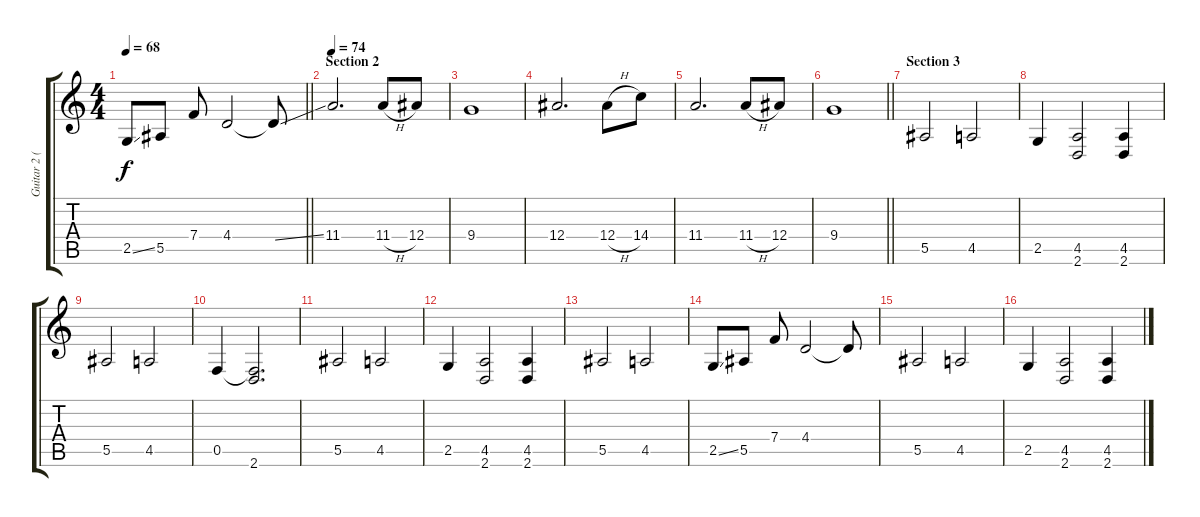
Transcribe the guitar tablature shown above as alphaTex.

\track ("Guitar 2 (Distortion)" "Guitar 2 (") {instrument distortionguitar}
\staff {score tabs}
\tuning (C4 G3 Eb3 Bb2 F2 C2) {hide}
\ts (4 4)
\tempo 68
\clef g2
\barLineRight lightlight
\ks c
2.5{ss}.8{dy f} 5.5.8 7.4.8 4.4.2 4.4{ss t}.8 |
\section ("" "Section 2")
\tempo 74
11.4.2{d} 11.4{h}.8 12.4.8 |
9.4.1 |
12.4.2{d} 12.4{h}.8 14.4.8 |
11.4.2{d} 11.4{h}.8 12.4.8 |
\barLineRight lightlight
9.4.1 |
\section ("" "Section 3")
5.5.2 4.5.2 |
2.5.4 (4.5 2.6).2 (4.5 2.6).4 |
5.5.2 4.5.2 |
0.5.4 (0.5{t} 2.6).2{d} |
5.5.2 4.5.2 |
2.5.4 (4.5 2.6).2 (4.5 2.6).4 |
5.5.2 4.5.2 |
2.5{ss}.8 5.5.8 7.4.8 4.4.2 4.4{t}.8 |
5.5.2 4.5.2 |
2.5.4 (4.5 2.6).2 (4.5 2.6).4
